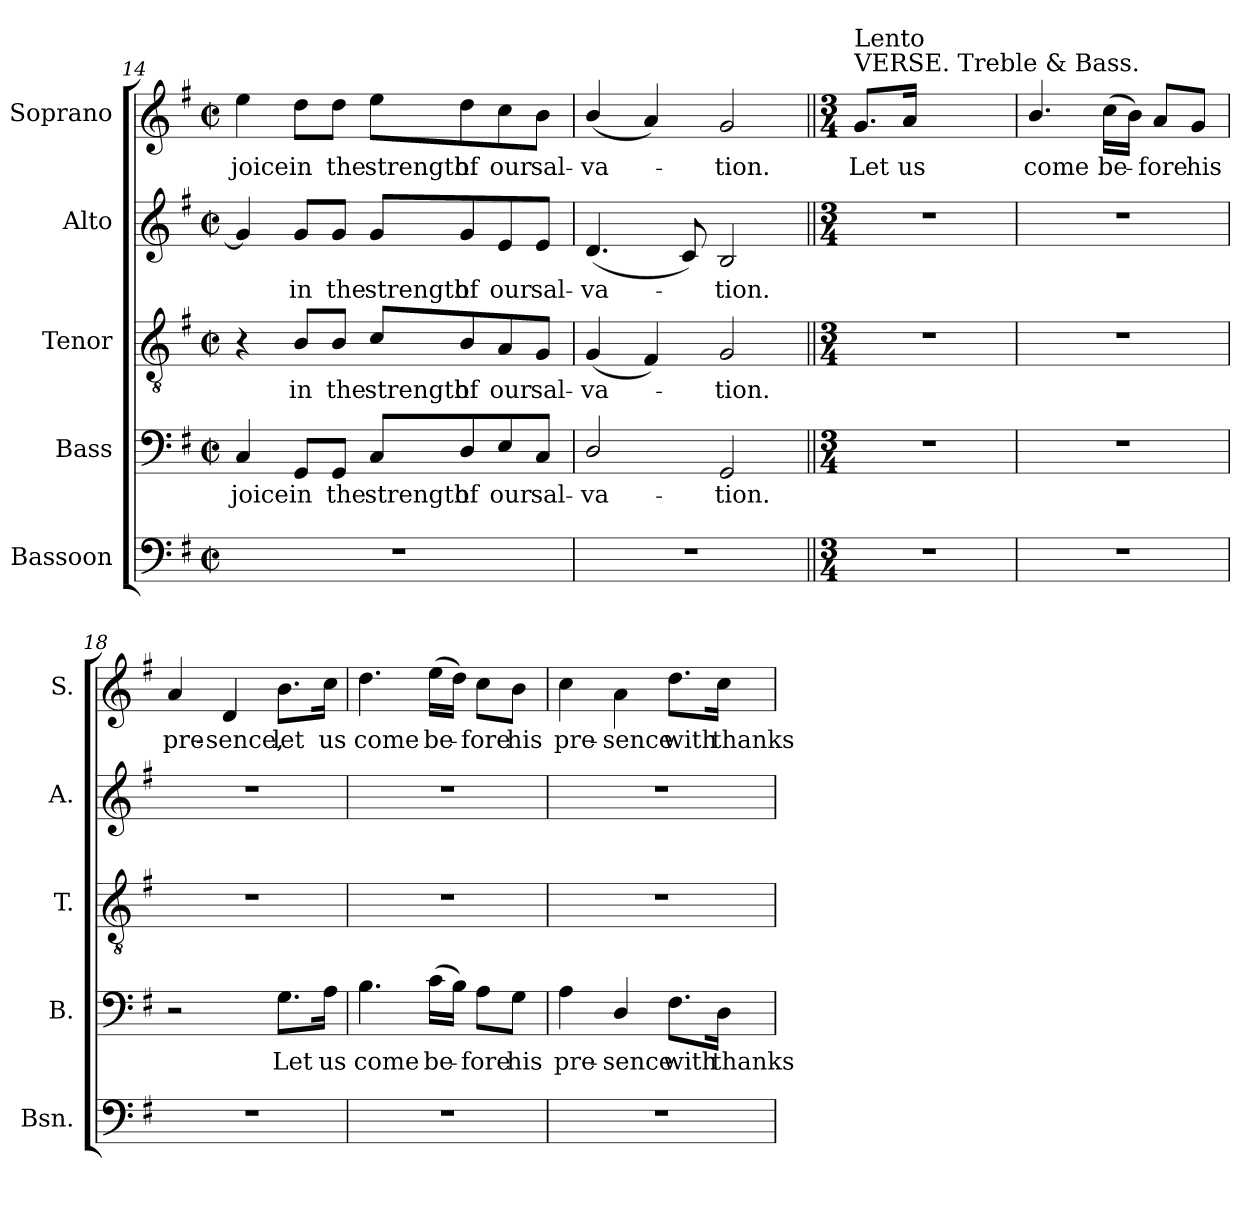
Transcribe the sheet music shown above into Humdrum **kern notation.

**kern	**kern	**text	**kern	**text	**kern	**text	**kern	**text
*part5	*part4	*part4	*part3	*part3	*part2	*part2	*part1	*part1
*staff5	*staff4	*staff4	*staff3	*staff3	*staff2	*staff2	*staff1	*staff1
*I"Bassoon	*I"Bass	*	*I"Tenor	*	*I"Alto	*	*I"Soprano	*
*I'Bsn.	*I'B.	*	*I'T.	*	*I'A.	*	*I'S.	*
*clefF4	*clefF4	*	*clefGv2	*	*clefG2	*	*clefG2	*
*	*	*	*ITrd7c12	*	*	*	*	*
*k[f#]	*k[f#]	*	*k[f#]	*	*k[f#]	*	*k[f#]	*
*G:	*G:	*	*G:	*	*G:	*	*G:	*
*M2/2	*M2/2	*	*M2/2	*	*M2/2	*	*M2/2	*
*met(c|)	*met(c|)	*	*met(c|)	*	*met(c|)	*	*met(c|)	*
=14	=14	=14	=14	=14	=14	=14	=14	=14
!	!	!LO:LY:b:color=#000000	!	!	!	!	!	!
!	!	!	!	!	!	!	!	!LO:LY:b:color=#000000
1r	4Ci/	-joice	4r	.	4gi/]	.	4eei\	-joice
!	!	!LO:LY:b:color=#000000	!	!	!	!	!	!
!	!	!	!	!LO:LY:b:color=#000000	!	!	!	!
!	!	!	!	!	!	!LO:LY:b:color=#000000	!	!
!	!	!	!	!	!	!	!	!LO:LY:b:color=#000000
.	8GGi/L	in	8BBi/L	in	8gi/L	in	8ddi\L	in
!	!	!LO:LY:b:color=#000000	!	!	!	!	!	!
!	!	!	!	!LO:LY:b:color=#000000	!	!	!	!
!	!	!	!	!	!	!LO:LY:b:color=#000000	!	!
!	!	!	!	!	!	!	!	!LO:LY:b:color=#000000
.	8GGi/J	the	8BBi/J	the	8gi/J	the	8ddi\J	the
!	!	!LO:LY:b:color=#000000	!	!	!	!	!	!
!	!	!	!	!LO:LY:b:color=#000000	!	!	!	!
!	!	!	!	!	!	!LO:LY:b:color=#000000	!	!
!	!	!	!	!	!	!	!	!LO:LY:b:color=#000000
.	8Ci/L	strength	8Ci/L	strength	8gi/L	strength	8eei\L	strength
!	!	!LO:LY:b:color=#000000	!	!	!	!	!	!
!	!	!	!	!LO:LY:b:color=#000000	!	!	!	!
!	!	!	!	!	!	!LO:LY:b:color=#000000	!	!
!	!	!	!	!	!	!	!	!LO:LY:b:color=#000000
.	8Di/	of	8BBi/	of	8gi/	of	8ddi\	of
!	!	!LO:LY:b:color=#000000	!	!	!	!	!	!
!	!	!	!	!LO:LY:b:color=#000000	!	!	!	!
!	!	!	!	!	!	!LO:LY:b:color=#000000	!	!
!	!	!	!	!	!	!	!	!LO:LY:b:color=#000000
.	8Ei/	our	8AAi/	our	8ei/	our	8cci\	our
!	!	!LO:LY:b:color=#000000	!	!	!	!	!	!
!	!	!	!	!LO:LY:b:color=#000000	!	!	!	!
!	!	!	!	!	!	!LO:LY:b:color=#000000	!	!
!	!	!	!	!	!	!	!	!LO:LY:b:color=#000000
.	8Ci/J	sal-	8GGi/J	sal-	8ei/J	sal-	8bi\J	sal-
=15	=15	=15	=15	=15	=15	=15	=15	=15
!	!	!LO:LY:b:color=#000000	!	!	!	!	!	!
!	!	!	!	!LO:LY:b:color=#000000	!	!	!	!
!	!	!	!	!	!	!LO:LY:b:color=#000000	!	!
!	!	!	!	!	!	!	!	!LO:LY:b:color=#000000
1r	2Di/	-va-	(4GGi/	-va-	(4.di/	-va-	(4bi/	-va-
.	.	.	4FF#i/)	.	.	.	4ai/)	.
.	.	.	.	.	8ci/)	.	.	.
!	!	!LO:LY:b:color=#000000	!	!	!	!	!	!
!	!	!	!	!LO:LY:b:color=#000000	!	!	!	!
!	!	!	!	!	!	!LO:LY:b:color=#000000	!	!
!	!	!	!	!	!	!	!	!LO:LY:b:color=#000000
.	2GGi/	-tion.	2GGi/	-tion.	2Bi/	-tion.	2gi/	-tion.
!!LO:LB:g=z
=16||	=16||	=16||	=16||	=16||	=16||	=16||	=16||	=16||
*M3/4	*M3/4	*	*M3/4	*	*M3/4	*	*M3/4	*
!LO:N:vis=1	!LO:N:vis=1	!	!LO:N:vis=1	!	!LO:N:vis=1	!	!	!
!	!	!	!	!	!	!	!LO:TX:a:t=VERSE. Treble & Bass.	!
!	!	!	!	!	!	!	!LO:TX:t=Lento	!
!	!	!	!	!	!	!	!	!LO:LY:b:color=#000000
2.r	2.r	.	2.r	.	2.r	.	8.gi/L	Let
!	!	!	!	!	!	!	!	!LO:LY:b:color=#000000
.	.	.	.	.	.	.	16ai/Jk	us
.	.	.	.	.	.	.	2ryy	.
=17	=17	=17	=17	=17	=17	=17	=17	=17
!LO:N:vis=1	!LO:N:vis=1	!	!LO:N:vis=1	!	!LO:N:vis=1	!	!	!
!	!	!	!	!	!	!	!	!LO:LY:b:color=#000000
2.r	2.r	.	2.r	.	2.r	.	4.bi/	come
!	!	!	!	!	!	!	!	!LO:LY:b:color=#000000
.	.	.	.	.	.	.	(16cci\LL	be-
.	.	.	.	.	.	.	16bi\JJ)	.
!	!	!	!	!	!	!	!	!LO:LY:b:color=#000000
.	.	.	.	.	.	.	8ai/L	-fore
!	!	!	!	!	!	!	!	!LO:LY:b:color=#000000
.	.	.	.	.	.	.	8gi/J	his
=18	=18	=18	=18	=18	=18	=18	=18	=18
!LO:N:vis=1	!	!	!LO:N:vis=1	!	!LO:N:vis=1	!	!	!
!	!	!	!	!	!	!	!	!LO:LY:b:color=#000000
2.r	2r	.	2.r	.	2.r	.	4ai/	pre-
!	!	!	!	!	!	!	!	!LO:LY:b:color=#000000
.	.	.	.	.	.	.	4di/	-sence,
!	!	!LO:LY:b:color=#000000	!	!	!	!	!	!
!	!	!	!	!	!	!	!	!LO:LY:b:color=#000000
.	8.Gi\L	Let	.	.	.	.	8.bi\L	let
!	!	!LO:LY:b:color=#000000	!	!	!	!	!	!
!	!	!	!	!	!	!	!	!LO:LY:b:color=#000000
.	16Ai\Jk	us	.	.	.	.	16cci\Jk	us
=19	=19	=19	=19	=19	=19	=19	=19	=19
!LO:N:vis=1	!	!	!	!	!	!	!	!
!	!	!LO:LY:b:color=#000000	!LO:N:vis=1	!	!LO:N:vis=1	!	!	!
!	!	!	!	!	!	!	!	!LO:LY:b:color=#000000
2.r	4.Bi\	come	2.r	.	2.r	.	4.ddi\	come
!	!	!LO:LY:b:color=#000000	!	!	!	!	!	!
!	!	!	!	!	!	!	!	!LO:LY:b:color=#000000
.	(16ci\LL	be-	.	.	.	.	(16eei\LL	be-
.	16Bi\JJ)	.	.	.	.	.	16ddi\JJ)	.
!	!	!LO:LY:b:color=#000000	!	!	!	!	!	!
!	!	!	!	!	!	!	!	!LO:LY:b:color=#000000
.	8Ai\L	-fore	.	.	.	.	8cci\L	-fore
!	!	!LO:LY:b:color=#000000	!	!	!	!	!	!
!	!	!	!	!	!	!	!	!LO:LY:b:color=#000000
.	8Gi\J	his	.	.	.	.	8bi\J	his
=20	=20	=20	=20	=20	=20	=20	=20	=20
!LO:N:vis=1	!	!	!	!	!	!	!	!
!	!	!LO:LY:b:color=#000000	!LO:N:vis=1	!	!LO:N:vis=1	!	!	!
!	!	!	!	!	!	!	!	!LO:LY:b:color=#000000
2.r	4Ai\	pre-	2.r	.	2.r	.	4cci\	pre-
!	!	!LO:LY:b:color=#000000	!	!	!	!	!	!
!	!	!	!	!	!	!	!	!LO:LY:b:color=#000000
.	4Di/	-sence	.	.	.	.	4ai\	-sence
!	!	!LO:LY:b:color=#000000	!	!	!	!	!	!
!	!	!	!	!	!	!	!	!LO:LY:b:color=#000000
.	8.F#i\L	with	.	.	.	.	8.ddi\L	with
!	!	!LO:LY:b:color=#000000	!	!	!	!	!	!
!	!	!	!	!	!	!	!	!LO:LY:b:color=#000000
.	16Di\Jk	thanks-	.	.	.	.	16cci\Jk	thanks-
=	=	=	=	=	=	=	=	=
*-	*-	*-	*-	*-	*-	*-	*-	*-
